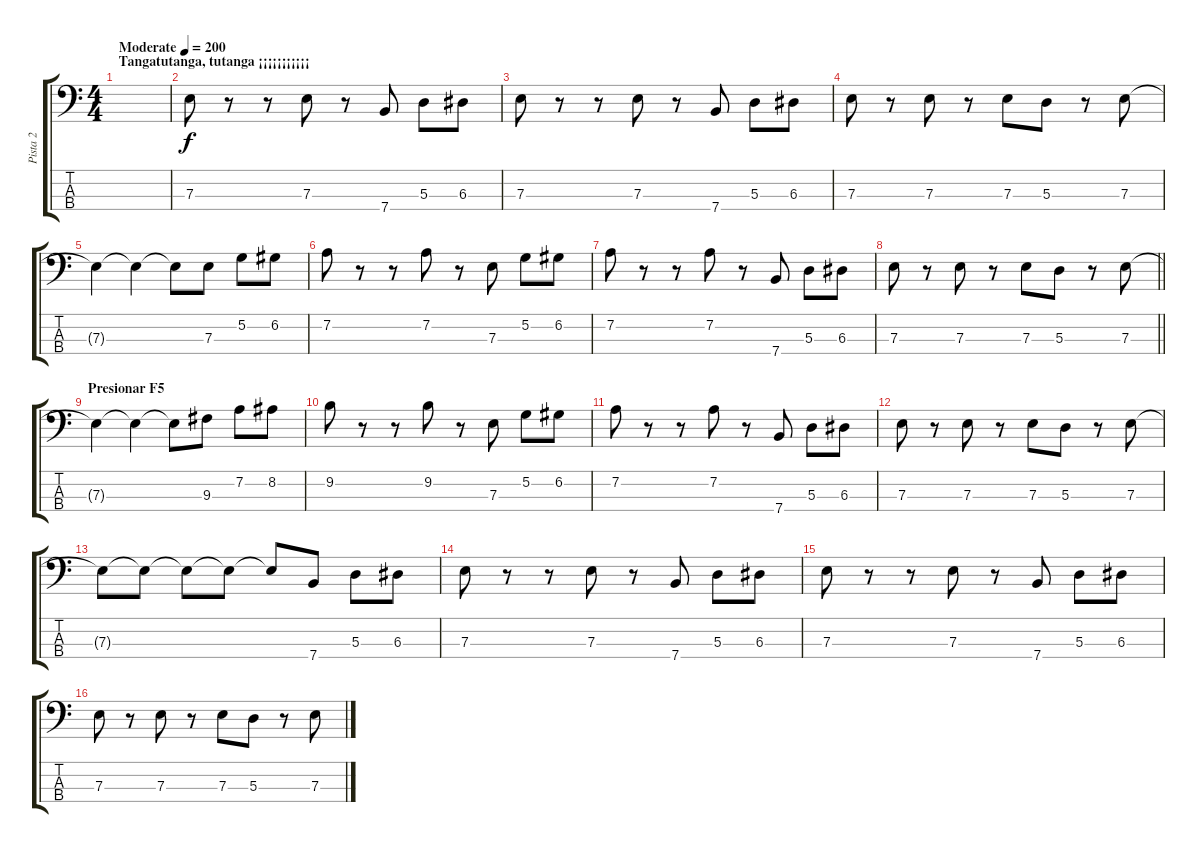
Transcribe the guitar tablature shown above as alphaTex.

\track ("Pista 2" "Pista 2") {instrument electricbasspick}
\staff {score tabs}
\tuning (G2 D2 A1 E1) {hide}
\ts (4 4)
\section ("" "Tangatutanga, tutanga ¡¡¡¡¡¡¡¡¡¡¡ ")
\tempo (200 "Moderate")
\clef f4
\ks c
|
7.3.8 r.8 r.8 7.3.8 r.8 7.4.8 5.3.8 6.3.8 |
7.3.8 r.8 r.8 7.3.8 r.8 7.4.8 5.3.8 6.3.8 |
7.3.8 r.8 7.3.8 r.8 7.3.8 5.3.8 r.8 7.3.8 |
7.3{t}.4 7.3{t}.4 7.3{t}.8 7.3.8 5.2.8 6.2.8 |
7.2.8 r.8 r.8 7.2.8 r.8 7.3.8 5.2.8 6.2.8 |
7.2.8 r.8 r.8 7.2.8 r.8 7.4.8 5.3.8 6.3.8 |
\barLineRight lightlight
7.3.8 r.8 7.3.8 r.8 7.3.8 5.3.8 r.8 7.3.8 |
\section ("" "Presionar F5")
7.3{t}.4 7.3{t}.4 7.3{t}.8 9.3.8 7.2.8 8.2.8 |
9.2.8 r.8 r.8 9.2.8 r.8 7.3.8 5.2.8 6.2.8 |
7.2.8 r.8 r.8 7.2.8 r.8 7.4.8 5.3.8 6.3.8 |
7.3.8 r.8 7.3.8 r.8 7.3.8 5.3.8 r.8 7.3.8 |
7.3{t}.8 7.3{t}.8 7.3{t}.8 7.3{t}.8 7.3{t}.8 7.4.8 5.3.8 6.3.8 |
7.3.8 r.8 r.8 7.3.8 r.8 7.4.8 5.3.8 6.3.8 |
7.3.8 r.8 r.8 7.3.8 r.8 7.4.8 5.3.8 6.3.8 |
7.3.8 r.8 7.3.8 r.8 7.3.8 5.3.8 r.8 7.3.8
